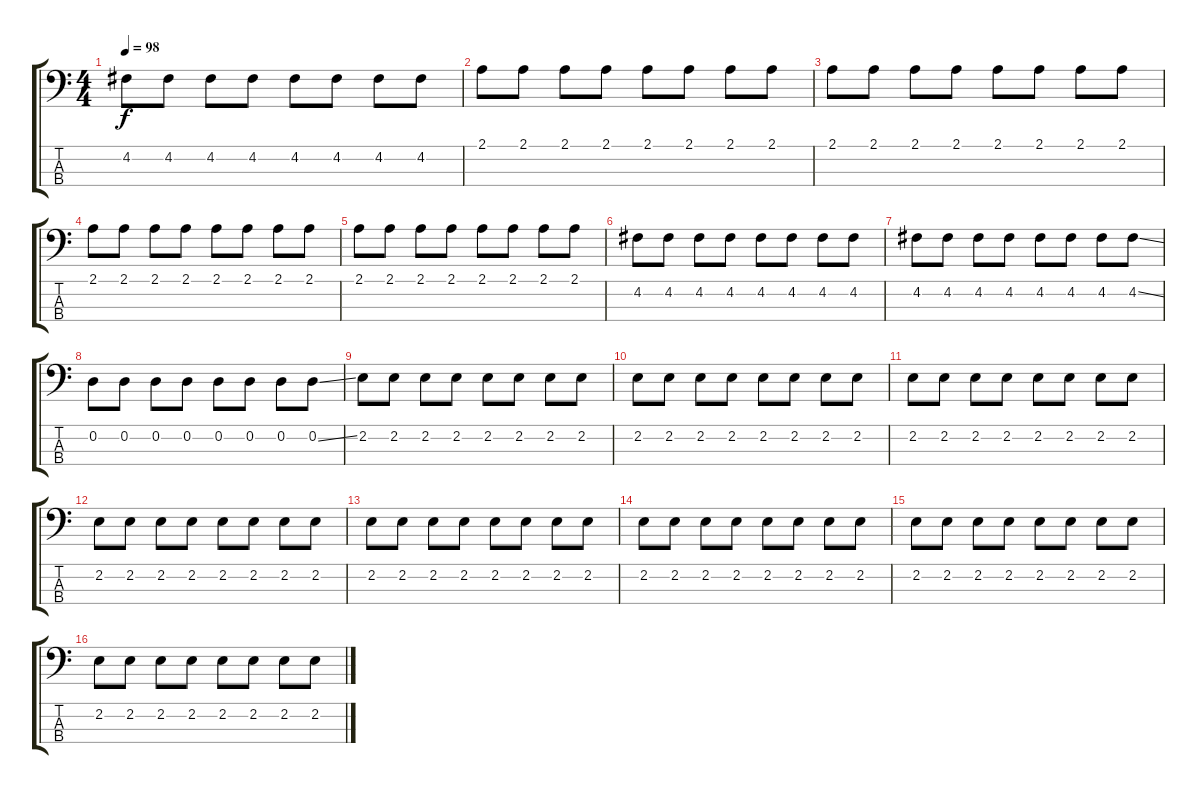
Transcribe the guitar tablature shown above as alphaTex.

\track "" {instrument electricbassfinger}
\staff {score tabs}
\tuning (G2 D2 A1 E1) {hide}
\ts (4 4)
\tempo 98
\clef f4
\ks c
4.2.8{dy f} 4.2.8 4.2.8 4.2.8 4.2.8 4.2.8 4.2.8 4.2.8 |
2.1.8 2.1.8 2.1.8 2.1.8 2.1.8 2.1.8 2.1.8 2.1.8 |
2.1.8 2.1.8 2.1.8 2.1.8 2.1.8 2.1.8 2.1.8 2.1.8 |
2.1.8 2.1.8 2.1.8 2.1.8 2.1.8 2.1.8 2.1.8 2.1.8 |
2.1.8 2.1.8 2.1.8 2.1.8 2.1.8 2.1.8 2.1.8 2.1.8 |
4.2.8 4.2.8 4.2.8 4.2.8 4.2.8 4.2.8 4.2.8 4.2.8 |
4.2.8 4.2.8 4.2.8 4.2.8 4.2.8 4.2.8 4.2.8 4.2{ss}.8 |
0.2.8 0.2.8 0.2.8 0.2.8 0.2.8 0.2.8 0.2.8 0.2{ss}.8 |
2.2.8 2.2.8 2.2.8 2.2.8 2.2.8 2.2.8 2.2.8 2.2.8 |
2.2.8 2.2.8 2.2.8 2.2.8 2.2.8 2.2.8 2.2.8 2.2.8 |
2.2.8 2.2.8 2.2.8 2.2.8 2.2.8 2.2.8 2.2.8 2.2.8 |
2.2.8 2.2.8 2.2.8 2.2.8 2.2.8 2.2.8 2.2.8 2.2.8 |
2.2.8 2.2.8 2.2.8 2.2.8 2.2.8 2.2.8 2.2.8 2.2.8 |
2.2.8 2.2.8 2.2.8 2.2.8 2.2.8 2.2.8 2.2.8 2.2.8 |
2.2.8 2.2.8 2.2.8 2.2.8 2.2.8 2.2.8 2.2.8 2.2.8 |
2.2.8 2.2.8 2.2.8 2.2.8 2.2.8 2.2.8 2.2.8 2.2.8
